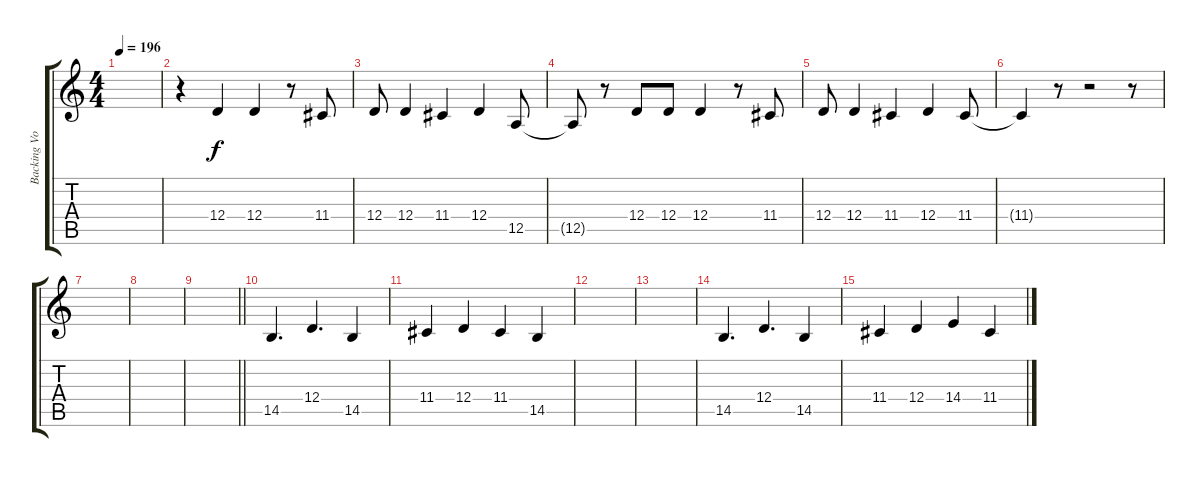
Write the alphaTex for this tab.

\track ("Backing Vocal" "Backing Vo") {instrument clarinet}
\staff {score tabs}
\tuning (E4 B3 G3 D3 A2 E2) {hide}
\ts (4 4)
\tempo 196
\clef g2
\ks c
|
r.4 12.4.4 12.4.4 r.8 11.4.8 |
12.4.8 12.4.4 11.4.4 12.4.4 12.5.8 |
12.5{t}.8 r.8 12.4.8 12.4.8 12.4.4 r.8 11.4.8 |
12.4.8 12.4.4 11.4.4 12.4.4 11.4.8 |
11.4{t}.4 r.8 r.2 r.8 |
|
|
\barLineRight lightlight
|
14.5.4{d} 12.4.4{d} 14.5.4 |
11.4.4 12.4.4 11.4.4 14.5.4 |
|
|
14.5.4{d} 12.4.4{d} 14.5.4 |
11.4.4 12.4.4 14.4.4 11.4.4
